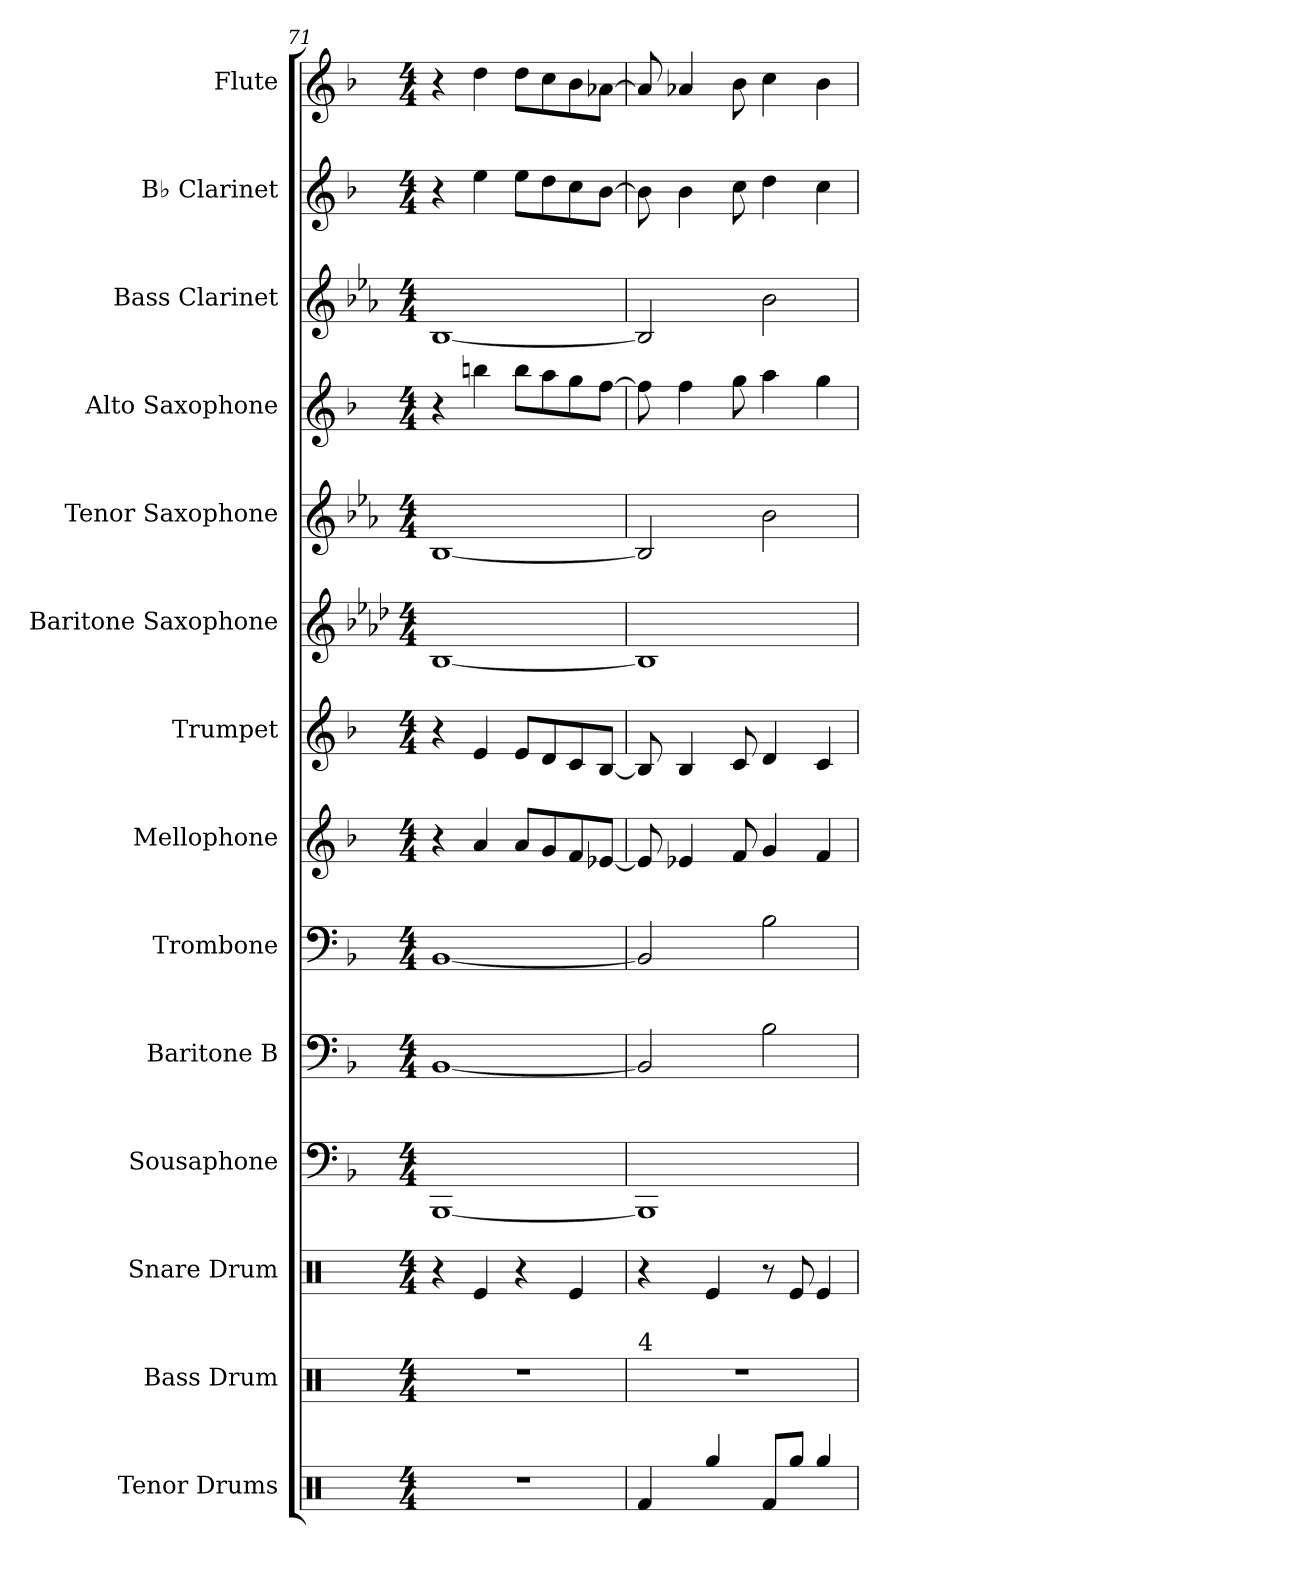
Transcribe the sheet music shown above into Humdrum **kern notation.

**kern	**kern	**kern	**kern	**kern	**kern	**kern	**kern	**kern	**kern	**kern	**kern	**kern	**kern
*part14	*part13	*part12	*part11	*part10	*part9	*part8	*part7	*part6	*part5	*part4	*part3	*part2	*part1
*staff14	*staff13	*staff12	*staff11	*staff10	*staff9	*staff8	*staff7	*staff6	*staff5	*staff4	*staff3	*staff2	*staff1
*I"Tenor Drums	*I"Bass Drum	*I"Snare Drum	*I"Sousaphone	*I"Baritone B	*I"Trombone	*I"Mellophone	*I"Trumpet	*I"Baritone Saxophone	*I"Tenor Saxophone	*I"Alto Saxophone	*I"Bass Clarinet	*I"B♭ Clarinet	*I"Flute
*I'TD	*I'B. Dr.	*I'SD	*I'Sou	*I'Bar B	*I'Tbn	*I'Mel	*I'Tpt	*I'B Sax	*I'T Sax	*I'A Sax	*I'B Cl	*I'Cl	*I'F
!!LO:PB:g=z
*clefX	*clefX	*clefX	*clefF4	*clefF4	*clefF4	*clefG2	*clefG2	*clefG2	*clefG2	*clefG2	*clefG2	*clefG2	*clefG2
*	*	*	*	*	*	*ITrd4c7	*ITrd1c2	*ITrd12c21	*ITrd8c14	*ITrd5c9	*ITrd8c14	*ITrd1c2	*
*k[]	*k[]	*k[]	*k[b-]	*k[b-]	*k[b-]	*k[b-e-]	*k[b-e-a-]	*k[b-e-a-d-]	*k[b-e-a-]	*k[b-e-a-d-]	*k[b-e-a-]	*k[b-e-a-]	*k[b-]
*M4/4	*M4/4	*M4/4	*M4/4	*M4/4	*M4/4	*M4/4	*M4/4	*M4/4	*M4/4	*M4/4	*M4/4	*M4/4	*M4/4
=71	=71	=71	=71	=71	=71	=71	=71	=71	=71	=71	=71	=71	=71
1r	1r	4r	[1BBB-	[1BB-	[1BB-	4r	4r	[1BB-	[1BB-	4r	[1BB-	4r	4r
.	.	4Re/	.	.	.	4d/	4d/	.	.	4ddn\	.	4dd\	4dd\
.	.	4r	.	.	.	8d/L	8d/L	.	.	8dd\L	.	8dd\L	8dd\L
.	.	.	.	.	.	8c/	8c/	.	.	8cc\	.	8cc\	8cc\
.	.	4Re/	.	.	.	8B-/	8B-/	.	.	8b-\	.	8b-\	8b-\
.	.	.	.	.	.	[8A-X/J	[8A-/J	.	.	[8a-\J	.	[8a-\J	[8a-X\J
=72	=72	=72	=72	=72	=72	=72	=72	=72	=72	=72	=72	=72	=72
!	!LO:TX:a:t=4	!	!	!	!	!	!	!	!	!	!	!	!
4Rf/	1r	4r	1BBB-]	2BB-/]	2BB-/]	8A-/]	8A-/]	1BB-]	2BB-/]	8a-\]	2BB-/]	8a-\]	8a-/]
.	.	.	.	.	.	4A-X/	4A-/	.	.	4a-\	.	4a-\	4a-X/
4Rgg/	.	4Re/	.	.	.	.	.	.	.	.	.	.	.
.	.	.	.	.	.	8B-/	8B-/	.	.	8b-\	.	8b-\	8b-\
8Rf/L	.	8r	.	2B-\	2B-\	4c/	4c/	.	2B-\	4cc\	2B-\	4cc\	4cc\
8Rgg/J	.	8Re/	.	.	.	.	.	.	.	.	.	.	.
4Rgg/	.	4Re/	.	.	.	4B-/	4B-/	.	.	4b-\	.	4b-\	4b-\
=	=	=	=	=	=	=	=	=	=	=	=	=	=
*-	*-	*-	*-	*-	*-	*-	*-	*-	*-	*-	*-	*-	*-
